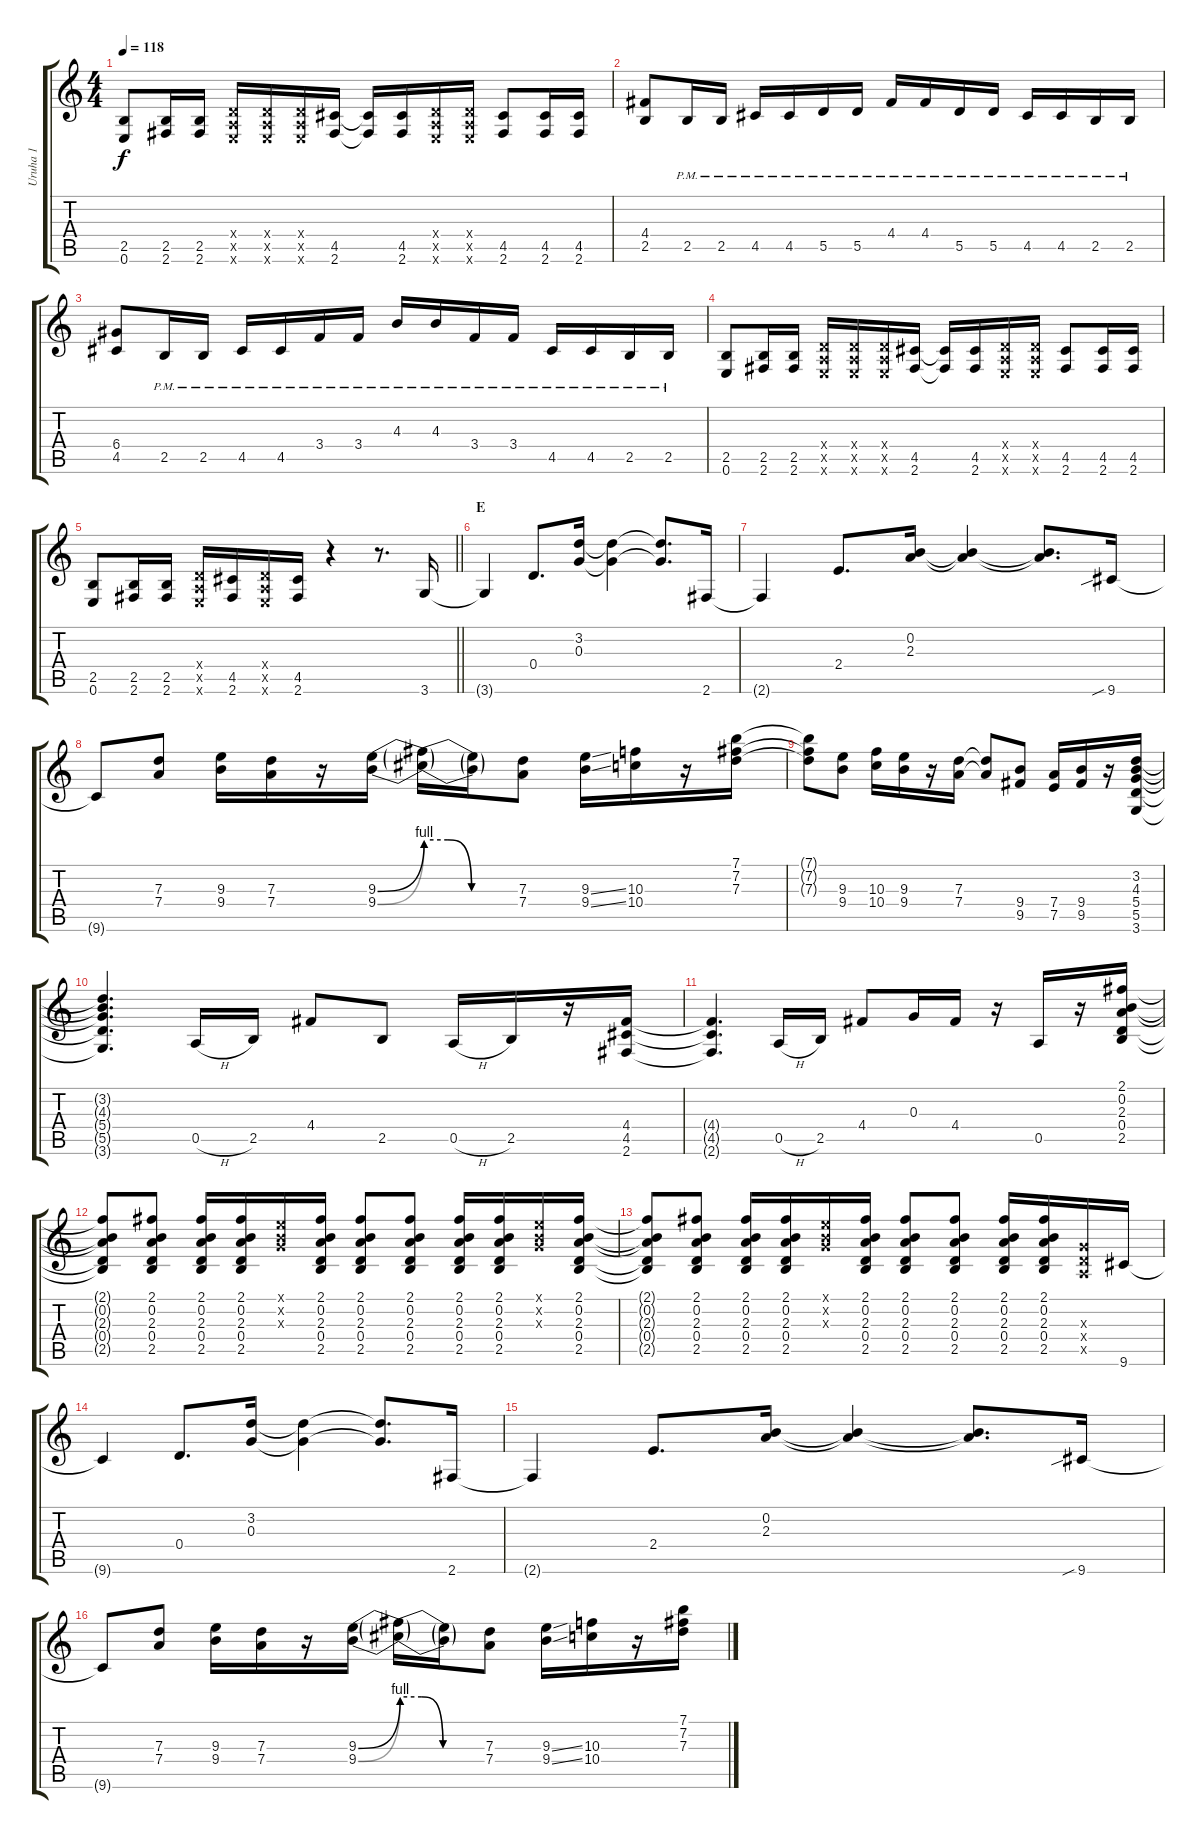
\track ("Uruha 1" "Uruha 1") {instrument distortionguitar}
\staff {score tabs}
\tuning (E4 B3 G3 D3 A2 E2) {hide}
\ts (4 4)
\tempo 118
\clef g2
\ks c
(2.5 0.6).8{dy f} (2.5 2.6).16 (2.5 2.6).16 (0.4{x} 0.5{x} 0.6{x}).16 (0.4{x} 0.5{x} 0.6{x}).16 (0.4{x} 0.5{x} 0.6{x}).16 (4.5 2.6).16 (4.5{t} 2.6{t}).16 (4.5 2.6).16 (0.4{x} 0.5{x} 0.6{x}).16 (0.4{x} 0.5{x} 0.6{x}).16 (4.5 2.6).8 (4.5 2.6).16 (4.5 2.6).16 |
(4.4 2.5).8 2.5{pm}.16 2.5{pm}.16 4.5{pm}.16 4.5{pm}.16 5.5{pm}.16 5.5{pm}.16 4.4{pm}.16 4.4{pm}.16 5.5{pm}.16 5.5{pm}.16 4.5{pm}.16 4.5{pm}.16 2.5{pm}.16 2.5{pm}.16 |
(6.4 4.5).8 2.5{pm}.16 2.5{pm}.16 4.5{pm}.16 4.5{pm}.16 3.4{pm}.16 3.4{pm}.16 4.3{pm}.16 4.3{pm}.16 3.4{pm}.16 3.4{pm}.16 4.5{pm}.16 4.5{pm}.16 2.5{pm}.16 2.5{pm}.16 |
(2.5 0.6).8 (2.5 2.6).16 (2.5 2.6).16 (0.4{x} 0.5{x} 0.6{x}).16 (0.4{x} 0.5{x} 0.6{x}).16 (0.4{x} 0.5{x} 0.6{x}).16 (4.5 2.6).16 (4.5{t} 2.6{t}).16 (4.5 2.6).16 (0.4{x} 0.5{x} 0.6{x}).16 (0.4{x} 0.5{x} 0.6{x}).16 (4.5 2.6).8 (4.5 2.6).16 (4.5 2.6).16 |
\barLineRight lightlight
(2.5 0.6).8 (2.5 2.6).16 (2.5 2.6).16 (0.4{x} 0.5{x} 0.6{x}).16 (4.5 2.6).16 (0.4{x} 0.5{x} 0.6{x}).16 (4.5 2.6).16 r.4 r.8{d} 3.6.16 |
\section ("" "E")
3.6{t}.4 0.4.8{d} (3.2 0.3).16 (3.2{t} 0.3{t}).4 (3.2{t} 0.3{t}).8{d} 2.6.16 |
2.6{t}.4 2.4.8{d} (0.2 2.3).16 (0.2{t} 2.3{t}).4 (0.2{t} 2.3{t}).8{d} 9.6{sib}.16 |
9.6{t}.8 (7.3 7.4).8 (9.3 9.4).16 (7.3 7.4).16 r.16 (9.3{be (bend 0 0 60 4)} 9.4{be (bend 0 0 60 4)}).16 (9.3{be (custom 0 4 15 4 30 0 60 0) t} 9.4{be (custom 0 4 15 4 30 0 60 0) t}).16 (9.3{t} 9.4{t}).16 (7.3 7.4).8 (9.3{ss} 9.4{ss}).16 (10.3 10.4).16 r.16 (7.1 7.2 7.3).16 |
(7.1{t} 7.2{t} 7.3{t}).8 (9.3 9.4).8 (10.3 10.4).16 (9.3 9.4).16 r.16 (7.3 7.4).16 (7.3{t} 7.4{t}).8 (9.4 9.5).8 (7.4 7.5).16 (9.4 9.5).16 r.16 (3.2 4.3 5.4 5.5 3.6).16 |
(3.2{t} 4.3{t} 5.4{t} 5.5{t} 3.6{t}).4{d} 0.5{h}.16 2.5.16 4.4.8 2.5.8 0.5{h}.16 2.5.16 r.16 (4.4 4.5 2.6).16 |
(4.4{t} 4.5{t} 2.6{t}).4{d} 0.5{h}.16 2.5.16 4.4.8 0.3.16 4.4.16 r.16 0.5.16 r.16 (2.1 0.2 2.3 0.4 2.5).16 |
(2.1{t} 0.2{t} 2.3{t} 0.4{t} 2.5{t}).8 (2.1 0.2 2.3 0.4 2.5).8 (2.1 0.2 2.3 0.4 2.5).16 (2.1 0.2 2.3 0.4 2.5).16 (0.1{x} 0.2{x} 0.3{x}).16 (2.1 0.2 2.3 0.4 2.5).16 (2.1 0.2 2.3 0.4 2.5).8 (2.1 0.2 2.3 0.4 2.5).8 (2.1 0.2 2.3 0.4 2.5).16 (2.1 0.2 2.3 0.4 2.5).16 (0.1{x} 0.2{x} 0.3{x}).16 (2.1 0.2 2.3 0.4 2.5).16 |
(2.1{t} 0.2{t} 2.3{t} 0.4{t} 2.5{t}).8 (2.1 0.2 2.3 0.4 2.5).8 (2.1 0.2 2.3 0.4 2.5).16 (2.1 0.2 2.3 0.4 2.5).16 (0.1{x} 0.2{x} 0.3{x}).16 (2.1 0.2 2.3 0.4 2.5).16 (2.1 0.2 2.3 0.4 2.5).8 (2.1 0.2 2.3 0.4 2.5).8 (2.1 0.2 2.3 0.4 2.5).16 (2.1 0.2 2.3 0.4 2.5).16 (0.3{x} 0.4{x} 0.5{x}).16 9.6.16 |
9.6{t}.4 0.4.8{d} (3.2 0.3).16 (3.2{t} 0.3{t}).4 (3.2{t} 0.3{t}).8{d} 2.6.16 |
2.6{t}.4 2.4.8{d} (0.2 2.3).16 (0.2{t} 2.3{t}).4 (0.2{t} 2.3{t}).8{d} 9.6{sib}.16 |
9.6{t}.8 (7.3 7.4).8 (9.3 9.4).16 (7.3 7.4).16 r.16 (9.3{be (bend 0 0 60 4)} 9.4{be (bend 0 0 60 4)}).16 (9.3{be (custom 0 4 15 4 30 0 60 0) t} 9.4{be (custom 0 4 15 4 30 0 60 0) t}).16 (9.3{t} 9.4{t}).16 (7.3 7.4).8 (9.3{ss} 9.4{ss}).16 (10.3 10.4).16 r.16 (7.1 7.2 7.3).16
